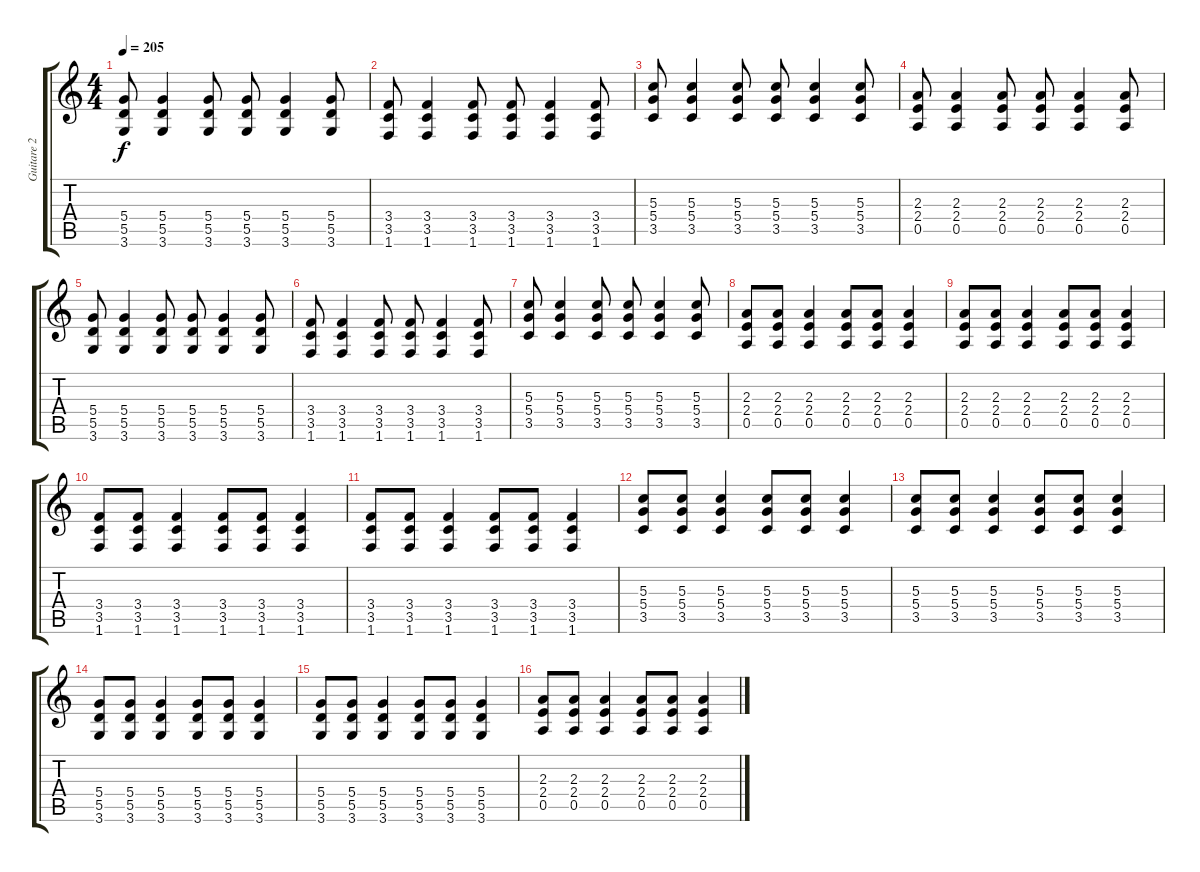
\track ("Guitare 2" "Guitare 2") {instrument distortionguitar}
\staff {score tabs}
\tuning (E4 B3 G3 D3 A2 E2) {hide}
\ts (4 4)
\tempo 205
\clef g2
\ks c
(5.4 5.5 3.6).8{dy f} (5.4 5.5 3.6).4 (5.4 5.5 3.6).8 (5.4 5.5 3.6).8 (5.4 5.5 3.6).4 (5.4 5.5 3.6).8 |
(3.4 3.5 1.6).8 (3.4 3.5 1.6).4 (3.4 3.5 1.6).8 (3.4 3.5 1.6).8 (3.4 3.5 1.6).4 (3.4 3.5 1.6).8 |
(5.3 5.4 3.5).8 (5.3 5.4 3.5).4 (5.3 5.4 3.5).8 (5.3 5.4 3.5).8 (5.3 5.4 3.5).4 (5.3 5.4 3.5).8 |
(2.3 2.4 0.5).8 (2.3 2.4 0.5).4 (2.3 2.4 0.5).8 (2.3 2.4 0.5).8 (2.3 2.4 0.5).4 (2.3 2.4 0.5).8 |
(5.4 5.5 3.6).8 (5.4 5.5 3.6).4 (5.4 5.5 3.6).8 (5.4 5.5 3.6).8 (5.4 5.5 3.6).4 (5.4 5.5 3.6).8 |
(3.4 3.5 1.6).8 (3.4 3.5 1.6).4 (3.4 3.5 1.6).8 (3.4 3.5 1.6).8 (3.4 3.5 1.6).4 (3.4 3.5 1.6).8 |
(5.3 5.4 3.5).8 (5.3 5.4 3.5).4 (5.3 5.4 3.5).8 (5.3 5.4 3.5).8 (5.3 5.4 3.5).4 (5.3 5.4 3.5).8 |
(2.3 2.4 0.5).8 (2.3 2.4 0.5).8 (2.3 2.4 0.5).4 (2.3 2.4 0.5).8 (2.3 2.4 0.5).8 (2.3 2.4 0.5).4 |
(2.3 2.4 0.5).8 (2.3 2.4 0.5).8 (2.3 2.4 0.5).4 (2.3 2.4 0.5).8 (2.3 2.4 0.5).8 (2.3 2.4 0.5).4 |
(3.4 3.5 1.6).8 (3.4 3.5 1.6).8 (3.4 3.5 1.6).4 (3.4 3.5 1.6).8 (3.4 3.5 1.6).8 (3.4 3.5 1.6).4 |
(3.4 3.5 1.6).8 (3.4 3.5 1.6).8 (3.4 3.5 1.6).4 (3.4 3.5 1.6).8 (3.4 3.5 1.6).8 (3.4 3.5 1.6).4 |
(5.3 5.4 3.5).8 (5.3 5.4 3.5).8 (5.3 5.4 3.5).4 (5.3 5.4 3.5).8 (5.3 5.4 3.5).8 (5.3 5.4 3.5).4 |
(5.3 5.4 3.5).8 (5.3 5.4 3.5).8 (5.3 5.4 3.5).4 (5.3 5.4 3.5).8 (5.3 5.4 3.5).8 (5.3 5.4 3.5).4 |
(5.4 5.5 3.6).8 (5.4 5.5 3.6).8 (5.4 5.5 3.6).4 (5.4 5.5 3.6).8 (5.4 5.5 3.6).8 (5.4 5.5 3.6).4 |
(5.4 5.5 3.6).8 (5.4 5.5 3.6).8 (5.4 5.5 3.6).4 (5.4 5.5 3.6).8 (5.4 5.5 3.6).8 (5.4 5.5 3.6).4 |
(2.3 2.4 0.5).8 (2.3 2.4 0.5).8 (2.3 2.4 0.5).4 (2.3 2.4 0.5).8 (2.3 2.4 0.5).8 (2.3 2.4 0.5).4
